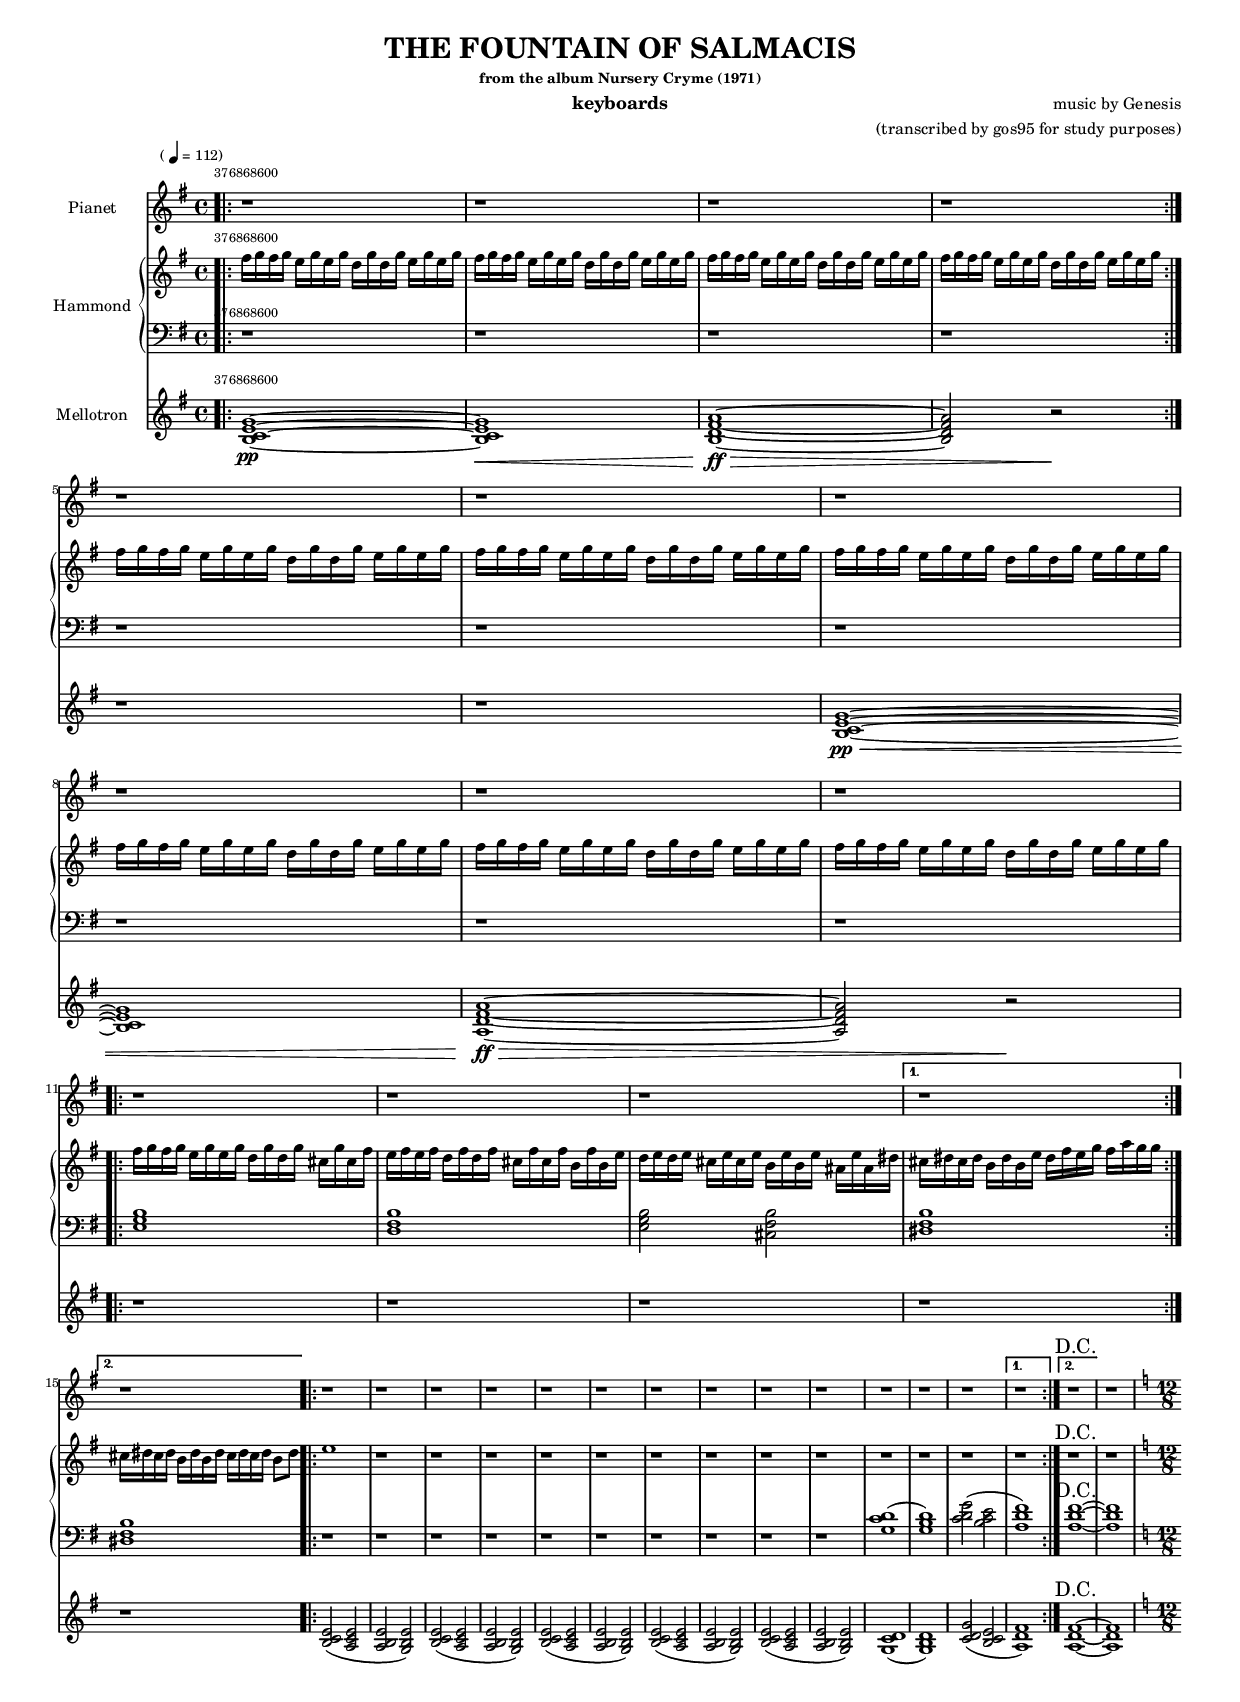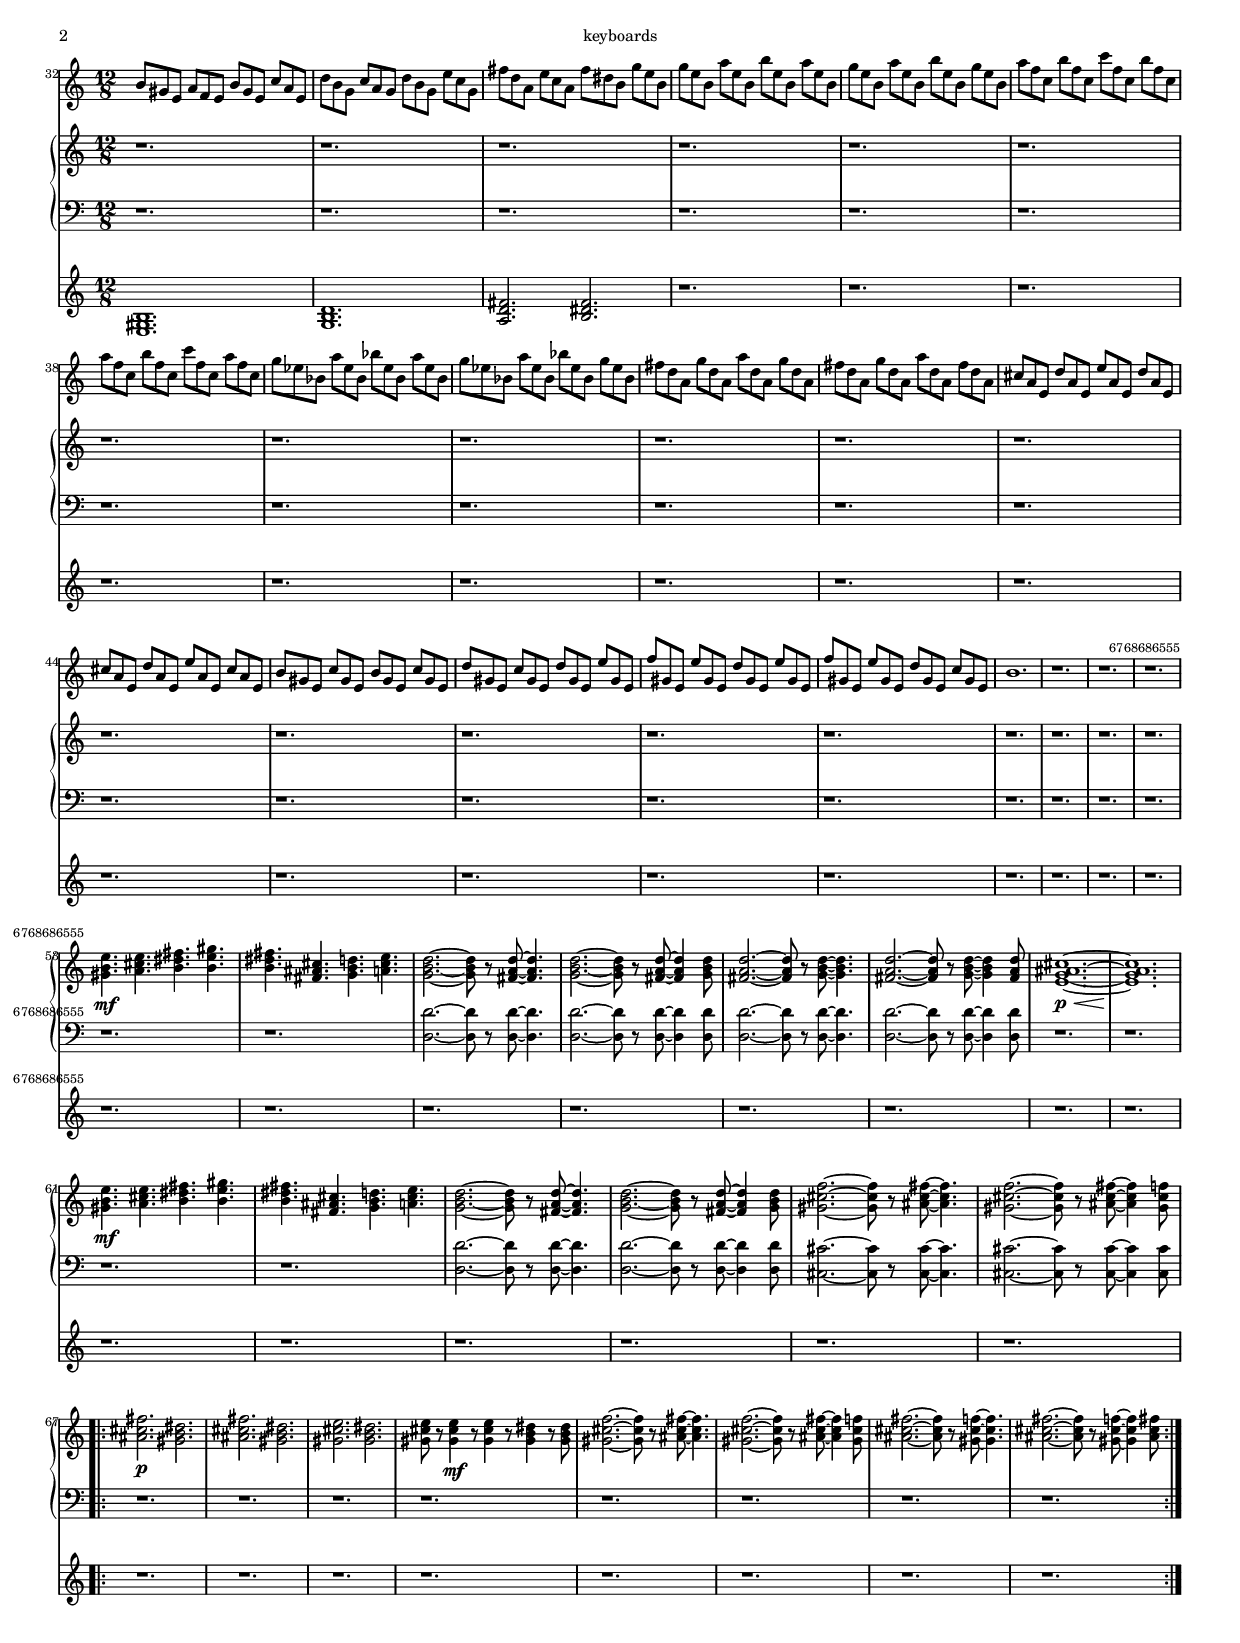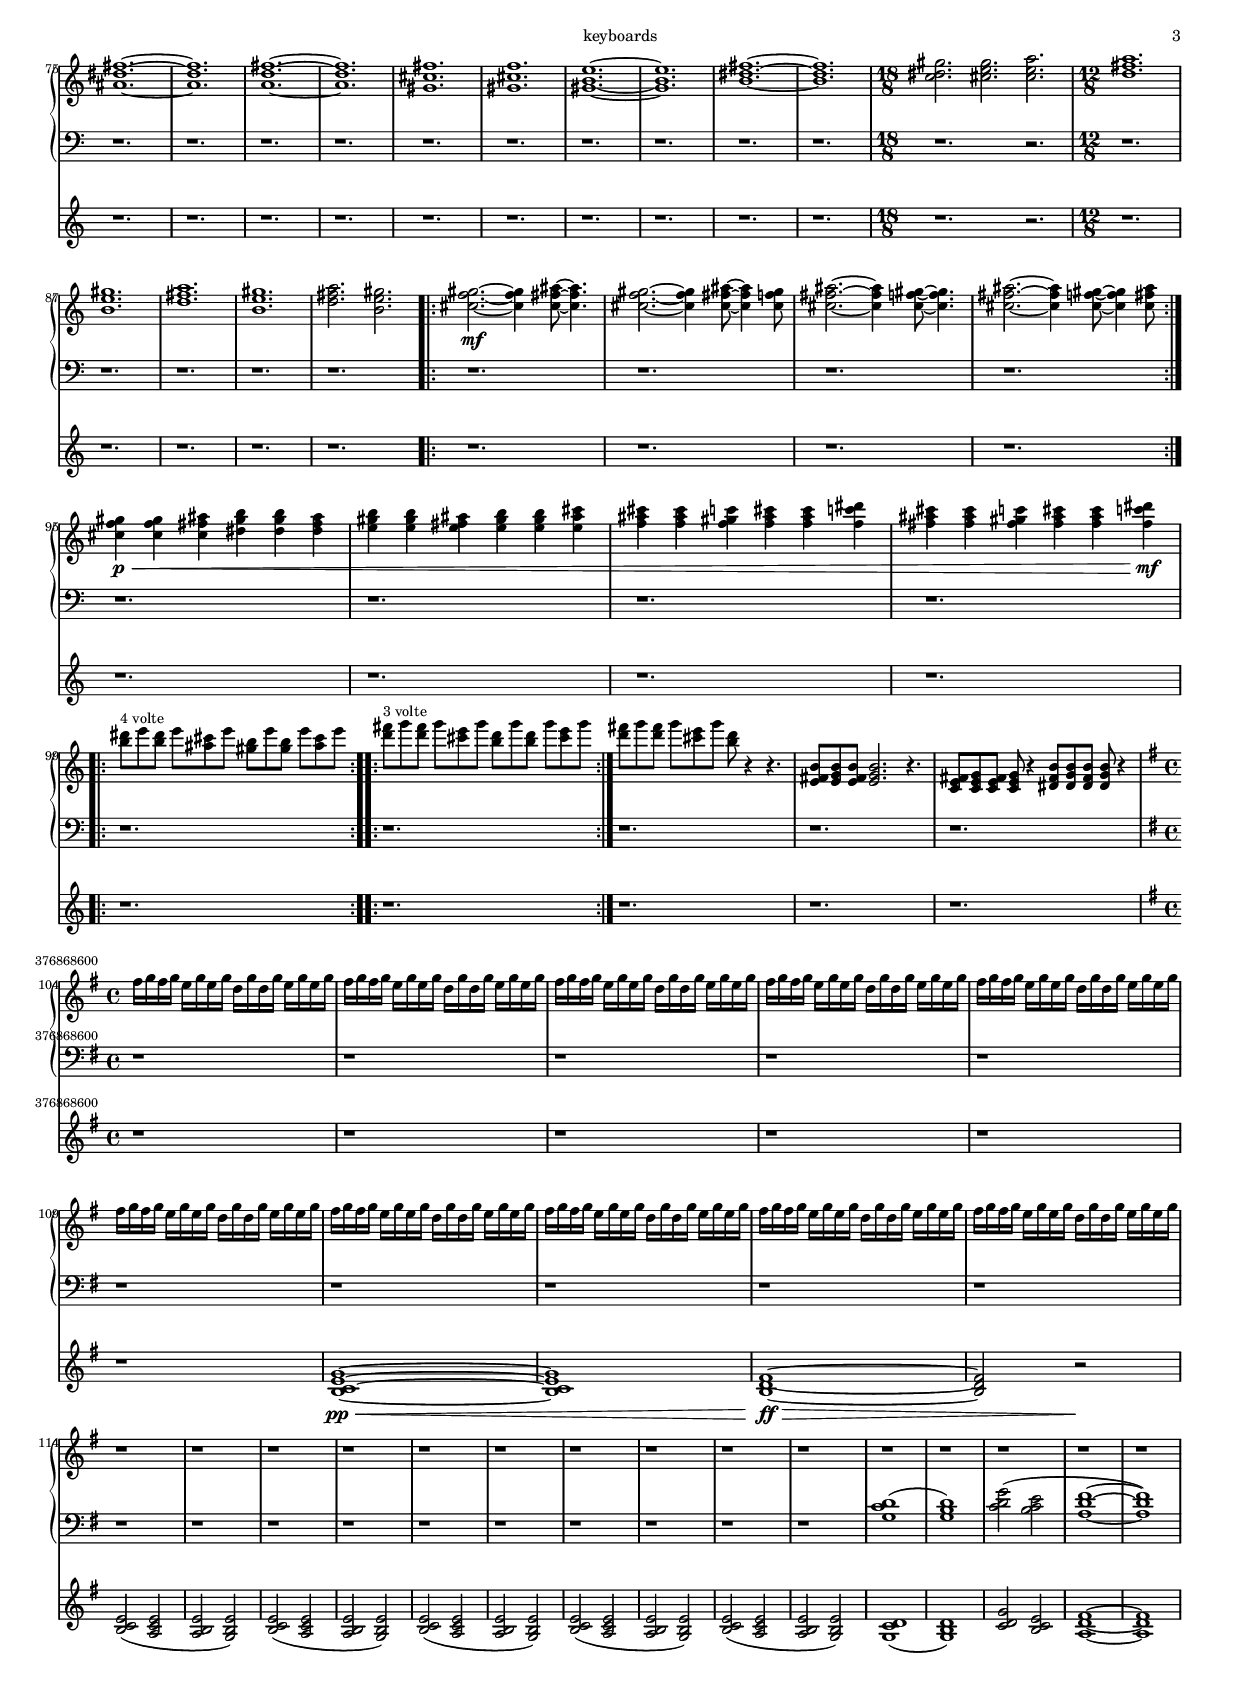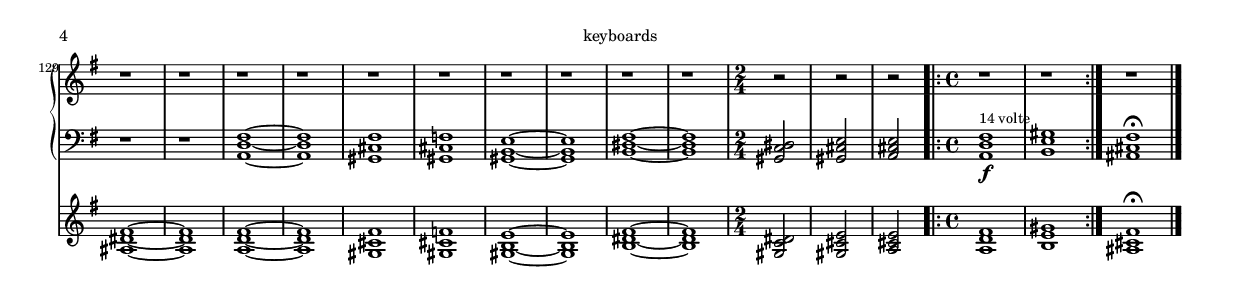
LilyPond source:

% ===========================================================================================================
% the-fountain-of-salmacis.ly
%  _____ _        ___            _       ___ _    _      ___   __ _____ _         ___                 _    
% |_   _| |_  ___| _ ) __ _ _ _ | |__ __/ __(_)__| |___ / _ \ / _|_   _| |_  ___ / __|___ _ _  ___ __(_)___
%   | | | ' \/ -_) _ \/ _` | ' \| / /(_-<__ \ / _` / -_) (_) |  _| | | | ' \/ -_) (_ / -_) ' \/ -_|_-< (_-<
%   |_| |_||_\___|___/\__,_|_||_|_\_\/__/___/_\__,_\___|\___/|_|   |_| |_||_\___|\___\___|_||_\___/__/_/__/
%                                                                                                          
% Copyright (c) 2017 Alessandro Fraschetti (mail: gos95@gommagomma.net)
%
% Permission is hereby granted, free of charge, to any person obtaining a copy
% of this software and associated documentation files (the "Software"), to deal
% in the Software without restriction, including without limitation the rights
% to use, copy, modify, merge, publish, distribute, sublicense, and/or sell
% copies of the Software, and to permit persons to whom the Software is
% furnished to do so, subject to the following conditions:
% 
% The above copyright notice and this permission notice shall be included in all
% copies or substantial portions of the Software.
% 
% THE SOFTWARE IS PROVIDED "AS IS", WITHOUT WARRANTY OF ANY KIND, EXPRESS OR
% IMPLIED, INCLUDING BUT NOT LIMITED TO THE WARRANTIES OF MERCHANTABILITY,
% FITNESS FOR A PARTICULAR PURPOSE AND NONINFRINGEMENT. IN NO EVENT SHALL THE
% AUTHORS OR COPYRIGHT HOLDERS BE LIABLE FOR ANY CLAIM, DAMAGES OR OTHER
% LIABILITY, WHETHER IN AN ACTION OF CONTRACT, TORT OR OTHERWISE, ARISING FROM,
% OUT OF OR IN CONNECTION WITH THE SOFTWARE OR THE USE OR OTHER DEALINGS IN THE
% SOFTWARE.
% ===========================================================================================================


\version "2.12.3"
#(ly:set-option 'delete-intermediate-files #t)
#(set-global-staff-size 14)


% ===========================================================================================================
% ------------------------------------------  S E C T I O N S  ----------------------------------------------
% ===========================================================================================================


% -----------------------------------------------------------------------------------------------------------
% --  INTRO  ------------------------------------------------------------------------------------------------
% -----------------------------------------------------------------------------------------------------------
hammondUpperIntroA = \relative c'' {
	fis16 g fis g	e g e g		d g d g		e g e g
	fis g fis g		e g e g		d g d g		e g e g
	fis g fis g		e g e g		d g d g		e g e g
	fis g fis g		e g e g		d g d g		e g e g
}
hammondUpperIntroB = \relative c'' {
	fis16 g fis g	e g e g		d g d g		e g e g
	fis g fis g		e g e g		d g d g		e g e g
	fis g fis g		e g e g		d g d g		e g e g
	fis g fis g		e g e g		d g d g		e g e g
	fis g fis g		e g e g		d g d g		e g e g
	fis g fis g		e g e g		d g d g		e g e g
}
mellotronIntroA = \relative c' {
	<b c e g>1~\pp
	<b c e g>1\<
	<b d fis a>1~\ff\>
	<b d fis a>2 r2\!
}
mellotronIntroB = \relative c' {
	r1
	r1
	<b c e g>1~\pp\<
	<b c e g>
	<a d fis a>1~\ff\>
	<a d fis a>2 r2\!
}


% -----------------------------------------------------------------------------------------------------------
% --  TEMA A  -----------------------------------------------------------------------------------------------
% -----------------------------------------------------------------------------------------------------------
hammondUpperTemaUno = \relative c'' {
	\bar "|:"
    \repeat volta 2 {
	    fis16 g fis g		e g e g			d g d g				cis, g' cis, fis
	    e fis e fis			d fis d fis		cis fis cis fis		b, fis' b, e
	    d e d e				cis e cis e		b e b e				ais, e' ais, dis
    } \alternative { {
	    cis dis cis dis		b dis b e		dis fis e g			fis a g g
    } {
	    cis, dis cis dis		b dis b dis		cis dis cis dis		b8	dis8
	}}
}
hammondLowerTemaUno = \relative c {
    <e g b>1
	<d fis b>1
	<e g b>2 <cis fis b>2
	<dis fis b>1
	<dis fis b>1
}


% -----------------------------------------------------------------------------------------------------------
% --  TEMA B  -----------------------------------------------------------------------------------------------
% -----------------------------------------------------------------------------------------------------------
hammondUpperTemaDue = \relative c'' {
	e1
	r1 r1 r1 r1 r1 r1 r1 r1 r1
	r1 r1 r1 r1 r1 r1
}
hammondLowerTemaDue = \relative c' {
    r1
	r1 r1 r1 r1 r1 r1 r1 r1 r1
	<g c d>1(					
	<g b d>1)
	<c d g>2(		<b c e>2
	<a d fis>1)
	<a d fis>1~
	<a d fis>1
}
mellotronTemaDue = \relative c' {
	\bar "|:"
    \repeat volta 2 {
        <b c e>2(		<a c e>2
		<a b e>2		<g b e>2)

        <b c e>2(		<a c e>2
		<a b e>2		<g b e>2)

        <b c e>2(		<a c e>2
		<a b e>2		<g b e>2)

        <b c e>2(		<a c e>2
		<a b e>2		<g b e>2)

        <b c e>2(		<a c e>2
		<a b e>2		<g b e>2)

		<g c d>1(					
		<g b d>1)
		<c d g>2(		<b c e>2
    } \alternative { {
	    <a d fis>1)
    } {
	    <a d fis>1~
	}}
		<a d fis>1
			
}


% -----------------------------------------------------------------------------------------------------------
% --  BRIDGE  -----------------------------------------------------------------------------------------------
% -----------------------------------------------------------------------------------------------------------
pianoStacco = \relative c'' {
	b8 gis e 	a f e		b' gis e		c' a e
	d' b g		c a g		d' b g			e' c g
	fis' d a	e' c a		fis' dis b		g' e b

	g' e b		a' e b		b' e, b			a' e b
	g' e b		a' e b		b' e, b			g' e b

	a' f c		b' f c		c' f, c			b' f c
	a' f c		b' f c		c' f, c			a' f c

	g' ees bes	a' ees bes	bes' ees, bes	a' ees bes
	g' ees bes	a' ees bes	bes' ees, bes	g' ees bes

	fis' d a	g' d a		a' d, a			g' d a
	fis' d a	g' d a		a' d, a			fis' d a

	cis a e 	d' a e		e' a, e			d' a e
	cis' a e	d' a e		e' a, e			cis' a e

	b' gis e	c' gis e	b' gis e		c' gis e
	d' gis, e	c' gis e	d' gis, e		e' gis, e
    f' gis, e	e' gis, e	d' gis, e		e' gis, e
	f' gis, e	e' gis, e	d' gis, e		c' gis e
	b'1.
}
mellotronStacco = \relative c' {
    <e, gis b>1.
	<g b d>1.
	<a d fis>2.	<b dis fis>2.
	r1. r1. r1. r1. r1. r1. r1. r1. r1. r1. r1. r1. r1. r1. r1.
}


% -----------------------------------------------------------------------------------------------------------
% --  TEMA C  -----------------------------------------------------------------------------------------------
% -----------------------------------------------------------------------------------------------------------
hammondUpperTemaTreA = \relative c'' {
	<gis b e>4.\mf			<a cis e>4.			<b dis fis>4.				<b e gis>4.
	<b dis fis>4.			<fis ais cis>4.		<g b d>4.					<a cis e>4.
	<g b d>2.~									<g b d>8 r8 <fis a d>8~		<fis a d>4.
    <g b d>2.~									<g b d>8 r8	<fis a d>8~ 	<fis a d>4 <g b d>8
	<fis a d>2.~								<fis a d>8 r8 <g b d>8~ 	<g b d>4.
    <fis a d>2.~								<fis a d>8 r8 <g b d>8~ 	<g b d>4 <fis a d>8
	<e g ais cis>1.~\p\<	
	<e g ais cis>1.\!
}
hammondUpperTemaTreB = \relative c'' {
	<gis b e>4.\mf			<a cis e>4.			<b dis fis>4.				<b e gis>4.
	<b dis fis>4.			<fis ais cis>4.		<g b d>4.					<a cis e>4.
	<g b d>2.~									<g b d>8 r8 <fis a d>8~		<fis a d>4.
    <g b d>2.~									<g b d>8 r8	<fis a d>8~ 	<fis a d>4 <g b d>8
	<gis cis f>2.~								<gis cis f>8 r8	<ais cis fis>8~ <ais cis fis>4.
	<gis cis f>2.~								<gis cis f>8 r8	<ais cis fis>8~ <ais cis fis>4 <gis cis f>8
}
hammondUpperTemaTreC = \relative c'' {
	\bar "|:"
    \repeat volta 2 {
	<ais cis fis>2.\p				<gis b dis>2.
	<ais cis fis>2.					<gis b dis>2.
	<gis cis e>2.					<gis b dis>2.
	<gis cis e>8 r8	<gis cis e>4\mf r8	<gis cis e>4 r8	<gis b dis>4 r8 <gis b dis>8

	<gis cis f>2.~								<gis cis f>8 r8	<ais cis fis>8~ 	<ais cis fis>4.
	<gis cis f>2.~								<gis cis f>8 r8	<ais cis fis>8~ 	<ais cis fis>4 <gis cis f>8
	<ais cis fis>2.~							<ais cis fis>8 r8 <gis cis f>8~ 	<gis cis f>4.
	<ais cis fis>2.~							<ais cis fis>8 r8 <gis cis f>8~ 	<gis cis f>4 <ais cis fis>8
	}
	\bar ":|"
}
hammondUpperTemaTreD = \relative c'' {
	<ais dis fis>1.~ 		<ais dis fis>1.
	<a d fis>1.~			<a d fis>1.
	<gis cis fis>1.			<gis cis f>1.
	<gis b e>1.~			<gis b e>1.
	<b dis fis>1.~			<b dis fis>1.

	\time 18/8
	<c dis gis>2.	<cis e gis>2.	<cis e a>2.

	\time 12/8
	<d fis a>1.		<b e gis>1.
	<d fis a>1.		<b e gis>1.
	<d fis a>2.		<b e gis>2.
}
hammondUpperTemaTreE = \relative c'' {
	\bar "|:"
    \repeat volta 2 {
		<cis f gis>2.~\mf				<cis f gis>4	<cis fis ais>8~ <cis fis ais>4.
		<cis f gis>2.~					<cis f gis>4	<cis fis ais>8~ <cis fis ais>4 <cis f gis>8
		<cis fis ais>2.~				<cis fis ais>4	<cis f gis>8~ 	<cis f gis>4.
		<cis fis ais>2.~				<cis fis ais>4	<cis f gis>8~ 	<cis f gis>4 <cis fis ais>8
	}
	\bar ":|"
}
hammondUpperTemaTreF = \relative c'' {
	<cis f gis>4\p\<<cis f gis>4	<cis fis ais>4			<dis gis b>4	<dis gis b>4	<dis fis ais>4
	<e gis b>4		<e gis b>4		<e fis ais>4			<e gis b>4		<e gis b>4		<e ais cis>4
	<f ais cis>4	<f ais cis>4	<f gis c>4				<f ais cis>4	<f ais cis>4	<f c' dis>4
	<fis ais cis>4	<fis ais cis>4	<fis gis c>4			<fis ais cis>4	<fis ais cis>4	<fis c' dis>4\mf
}
hammondUpperTemaTreG = \relative c''' {
	\bar "|:"
	<b dis>8^\markup { \smaller "4 volte"} e <b dis> 		e <ais, cis> e'					<gis, b> e' <gis, b>		e' <ais, cis> e'
	\bar ":|:"
	<d fis>8^\markup { \smaller "3 volte"} g <d fis> 		g <cis, e> g'					<b, d> g' <b, d>			g' <cis, e> g'
	\bar ":|"
    <d fis>8 g <d fis> 		g <cis, e> g'					<b, d> r4 	r4.
}
hammondUpperTemaTreH = \relative c'' {
	<e, fis b>8 <e g b>8   <e fis b>8			<e g b>2.	r4.
	<c e fis>8  <c e g>8   <c e fis>8			<c e g>8 r4		<dis fis b>8 <dis g b>8   <dis fis b>8		<dis g b>8 r4
}
hammondLowerTemaTreA = \relative c' {
	r1.
	r1.
	<d, d'>2.~									<d d'>8 r8 <d d'>8~		<d d'>4.
    <d d'>2.~									<d d'>8 r8 <d d'>8~		<d d'>4 <d d'>8
	<d d'>2.~									<d d'>8 r8 <d d'>8~		<d d'>4.
    <d d'>2.~									<d d'>8 r8 <d d'>8~		<d d'>4 <d d'>8
	r1.
	r1.
}
hammondLowerTemaTreB = \relative c' {
	r1.
	r1.
	<d, d'>2.~									<d d'>8 r8 <d d'>8~		<d d'>4.
    <d  d'>2.~									<d d'>8 r8 <d d'>8~		<d d'>4 <d d'>8
	<cis  cis'>2.~								<cis cis'>8 r8 <cis cis'>8~		<cis cis'>4.
    <cis  cis'>2.~								<cis cis'>8 r8 <cis cis'>8~		<cis cis'>4 <cis cis'>8
}


% -----------------------------------------------------------------------------------------------------------
% --  RIPRESA  ----------------------------------------------------------------------------------------------
% -----------------------------------------------------------------------------------------------------------
hammondUpperRipresa = \relative c'' {
	fis16 g fis g	e g e g		d g d g		e g e g
	fis g fis g		e g e g		d g d g		e g e g

	fis g fis g		e g e g		d g d g		e g e g
	fis g fis g		e g e g		d g d g		e g e g
	fis g fis g		e g e g		d g d g		e g e g
	fis g fis g		e g e g		d g d g		e g e g

	fis g fis g		e g e g		d g d g		e g e g
	fis g fis g		e g e g		d g d g		e g e g
	fis g fis g		e g e g		d g d g		e g e g
	fis g fis g		e g e g		d g d g		e g e g
}
mellotronRipresa = \relative c' {
	r1
	r1

	r1
	r1
	r1
	r1

	<b c e g>1~\pp\<
	<b c e g>
	<b d fis>1~\ff\>
	<b d fis>2 r2\!
}

hammondLowerRipresaTemaDue = \relative c' {
    r1
	r1 r1 r1 r1 r1 r1 r1 r1 r1
	<g c d>1(					
	<g b d>1)
	<c d g>2(		<b c e>2
	<a d fis>1~
	<a d fis>1)
}
mellotronRipresaTemaDue = \relative c' {
        <b c e>2(		<a c e>2
		<a b e>2		<g b e>2)

        <b c e>2(		<a c e>2
		<a b e>2		<g b e>2)

        <b c e>2(		<a c e>2
		<a b e>2		<g b e>2)

        <b c e>2(		<a c e>2
		<a b e>2		<g b e>2)

        <b c e>2(		<a c e>2
		<a b e>2		<g b e>2)

		<g c d>1(					
		<g b d>1)
		<c d g>2(		<b c e>2
	    <a d fis>1~
		<a d fis>1			
}


% -----------------------------------------------------------------------------------------------------------
% --  FINALE  -----------------------------------------------------------------------------------------------
% -----------------------------------------------------------------------------------------------------------
hammondLowerFinale = \relative c {
    r1 r1
	<a d fis>1~				<a d fis>1
	<gis cis fis>1			<gis cis f>1
	<gis b e>1~				<gis b e>1
	<b dis fis>1~			<b dis fis>1
	\time 2/4
	<gis c dis>2	<gis cis e>2	<a cis e>2
	\time 4/4
	\bar "|:"
	<a d fis>1^\markup { \smaller "14 volte"}\f				<b e gis>1
	\bar ":|"
	<ais cis fis>1\fermata\>
    \bar "||"
}
mellotronFinale = \relative c' {
    <ais dis fis>1~			<ais dis fis>1
	<a d fis>1~				<a d fis>1
	<gis cis fis>1			<gis cis f>1
	<gis b e>1~				<gis b e>1
	<b dis fis>1~			<b dis fis>1
	\time 2/4
	<gis c dis>2	<gis cis e>2	<a cis e>2
	\time 4/4
	\bar "|:"
	<a d fis>1				<b e gis>1
	\bar ":|"
	<ais cis fis>1\fermata\>
    \bar "||"
}


% ===========================================================================================================
% --------------------------------------------  B U I L D  --------------------------------------------------
% ===========================================================================================================
pianet = {
    \clef violin
	\key e \minor
	\time 4/4

	% --- INTRO
	\bar "|:"
	r1 r1 r1 r1
	\bar ":|"
	\break
	r1 r1 r1 r1 r1 r1
	\break

	% --- TEMA UNO
	r1 r1 r1 r1 r1

	% --- TEMA DUE
	r1 r1 r1 r1 r1 r1 r1 r1 r1 r1 r1 r1 r1 r1 r1 
	\override Score.RehearsalMark #'self-alignment-X = #RIGHT
    \mark "D.C."
	r1

	% --- STACCO
	\key c \major
	\time 12/8
	\pianoStacco
	r1. r1. r1.
}

hammondUpper = {
    \clef violin
	\key e \minor
	\time 4/4

	% --- INTRO
	\mark \markup { \tiny { "               376868600" } }
	\bar "|:"
	\hammondUpperIntroA
	\bar ":|"
	\break
	\hammondUpperIntroB

	% --- TEMA UNO
	\hammondUpperTemaUno


	% --- TEMA DUE
	\hammondUpperTemaDue
	\break

	% --- STACCO
	\key c \major
	\time 12/8
	r1. r1. r1. r1. r1. r1. r1. r1. r1. r1. r1. r1. r1. r1. r1. r1. r1. r1.
	r1. r1. r1.
	\break

	\mark \markup { \tiny { "6768686555" } }
	% --- TEMA TRE
	\hammondUpperTemaTreA
	\break
	\hammondUpperTemaTreB
	\break
	\hammondUpperTemaTreC
	\break
	\hammondUpperTemaTreD
	\hammondUpperTemaTreE
	\break
	\hammondUpperTemaTreF
	\break
	\hammondUpperTemaTreG
	\hammondUpperTemaTreH
	\break

	% --- RIPRESA
	\key e \minor
	\time 4/4
	\mark \markup { \tiny { "376868600" } }
	\hammondUpperRipresa
	\break
	r1 r1 r1 r1 r1 r1 r1 r1 r1 r1 r1 r1 r1 r1 r1
	\break

	% --- FINALE
	r1 r1 r1 r1 r1 r1 r1 r1 r1 r1 r2 r2 r2 r1 r1 r1

	\bar "|."
}

hammondLower = {
    \clef bass
	\key e \minor
	\time 4/4

	% --- INTRO
	\bar "|:"
	r1 r1 r1 r1
	\bar ":|"
	\break
    r1 r1 r1 r1 r1 r1
	\break

	% --- TEMA UNO
	\hammondLowerTemaUno

	% --- TEMA DUE
	\hammondLowerTemaDue

	% --- STACCO
	\key c \major
	\time 12/8
	r1. r1. r1. r1. r1. r1. r1. r1. r1. r1. r1. r1. r1. r1. r1. r1. r1. r1.
	r1. r1. r1.

	% --- TEMA TRE
	\hammondLowerTemaTreA
	\hammondLowerTemaTreB
	r1. r1. r1. r1. r1. r1. r1. r1.
	r1. r1. r1. r1. r1. r1. r1. r1. r1. r1.  r1. r2.  r1. r1. r1. r1. r1.
	r1. r1. r1. r1.
	r1. r1. r1. r1.
	r1. r1. r1.
	r1. r1.

	% --- RIPRESA
	\key e \minor
	\time 4/4
	r1 r1 r1 r1 r1 r1 r1 r1 r1 r1
	\hammondLowerRipresaTemaDue
	

	% --- FINALE
	\hammondLowerFinale

	\bar "|."
}

mellotron = {
    \clef violin
	\key e \minor
	\time 4/4

	% --- INTRO
	\bar "|:"
	\mellotronIntroA
	\bar ":|"
	\break
	\mellotronIntroB
	\break

	% --- TEMA UNO
	r1 r1 r1 r1 r1

	% --- TEMA DUE
	\mellotronTemaDue

	% --- STACCO
	\time 12/8
	\key c \major
	\mellotronStacco
	r1. r1. r1.

	% --- TEMA TRE
	r1. r1. r1. r1. r1. r1. r1. r1.
	r1. r1. r1. r1. r1. r1.
	r1. r1. r1. r1. r1. r1. r1. r1.
	r1. r1. r1. r1. r1. r1. r1. r1. r1. r1.  r1. r2.  r1. r1. r1. r1. r1.
	r1. r1. r1. r1.
	r1. r1. r1. r1.
	r1. r1. r1.
	r1. r1.

	% --- RIPRESA
	\key e \minor
	\time 4/4
	\mellotronRipresa
	\mellotronRipresaTemaDue

	% --- FINALE
	\mellotronFinale

	\bar "|."
}


% ===========================================================================================================
% ---------------------------------------------  B O O K  ---------------------------------------------------
% ===========================================================================================================
\book { 

    \header {
        title       = \markup {\larger "THE FOUNTAIN OF SALMACIS"}
	    subtitle    = ""
	    subsubtitle = "from the album Nursery Cryme (1971)"
		instrument  = "keyboards"
        composer    = "music by Genesis"
	    arranger    = "(transcribed by gos95 for study purposes)"
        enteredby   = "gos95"
        piece       = \markup { \bold "                     " \smaller { (\note #"4"#1 = 112) } }
%		copyright   = "Copyright (c) 2017 Alessandro Fraschetti (mail: gos95@gommagomma.net)"
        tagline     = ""
    }

    \score {
		<<
			\new Staff = "Piano" \with { midiInstrument = #"electric grand" }
	        <<
		        \set Staff.instrumentName = "Pianet"
	            \pianet
            >>

            \new PianoStaff = "Hammond" \with {midiInstrument = #"rock organ" }
		    <<
                \set PianoStaff.instrumentName = "Hammond"
	            \new Staff = upper \hammondUpper
	            \new Staff = lower \hammondLower
            >>

			\new Staff = "Mellotron" \with { midiInstrument = #"violin" }
	        <<
		        \set Staff.instrumentName = "Mellotron"
	            \mellotron
            >>
		>>
	    \layout {
		    \context { \override VerticalAlignment #'forced-distance = #8 }
			\context { \Score \remove "Mark_engraver" \remove "Staff_collecting_engraver" }
            \context { \Staff \consists "Mark_engraver" \consists "Staff_collecting_engraver" }
		}
	    \midi { \context { \Score tempoWholesPerMinute = #(ly:make-moment 100 4) } }
    }

	\paper{
	    ragged-bottom = ##t
        ragged-last-bottom = ##t
    }
}
% ===========================================================================================================